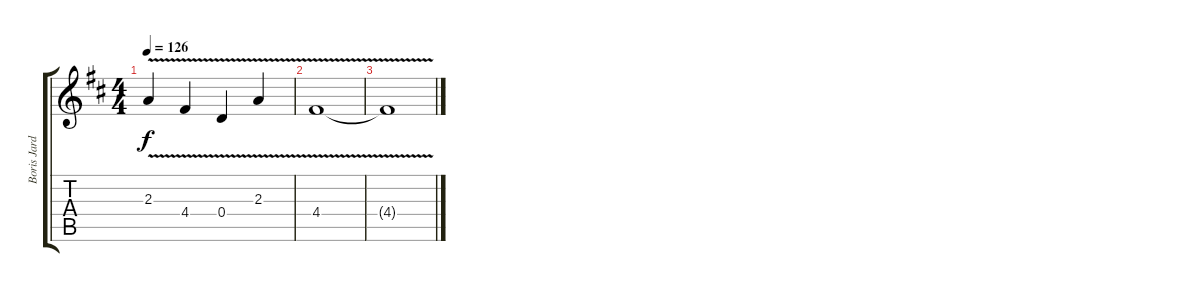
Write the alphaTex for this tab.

\track ("Boris Jardel (Guitare solo)" "Boris Jard") {instrument distortionguitar}
\staff {score tabs}
\tuning (E4 B3 G3 D3 A2 E2) {hide}
\ts (4 4)
\tempo 126
\clef g2
\ks d
2.3{v}.4{dy f} 4.4{v}.4 0.4{v}.4 2.3{v}.4 |
4.4{v}.1 |
4.4{t}.1
